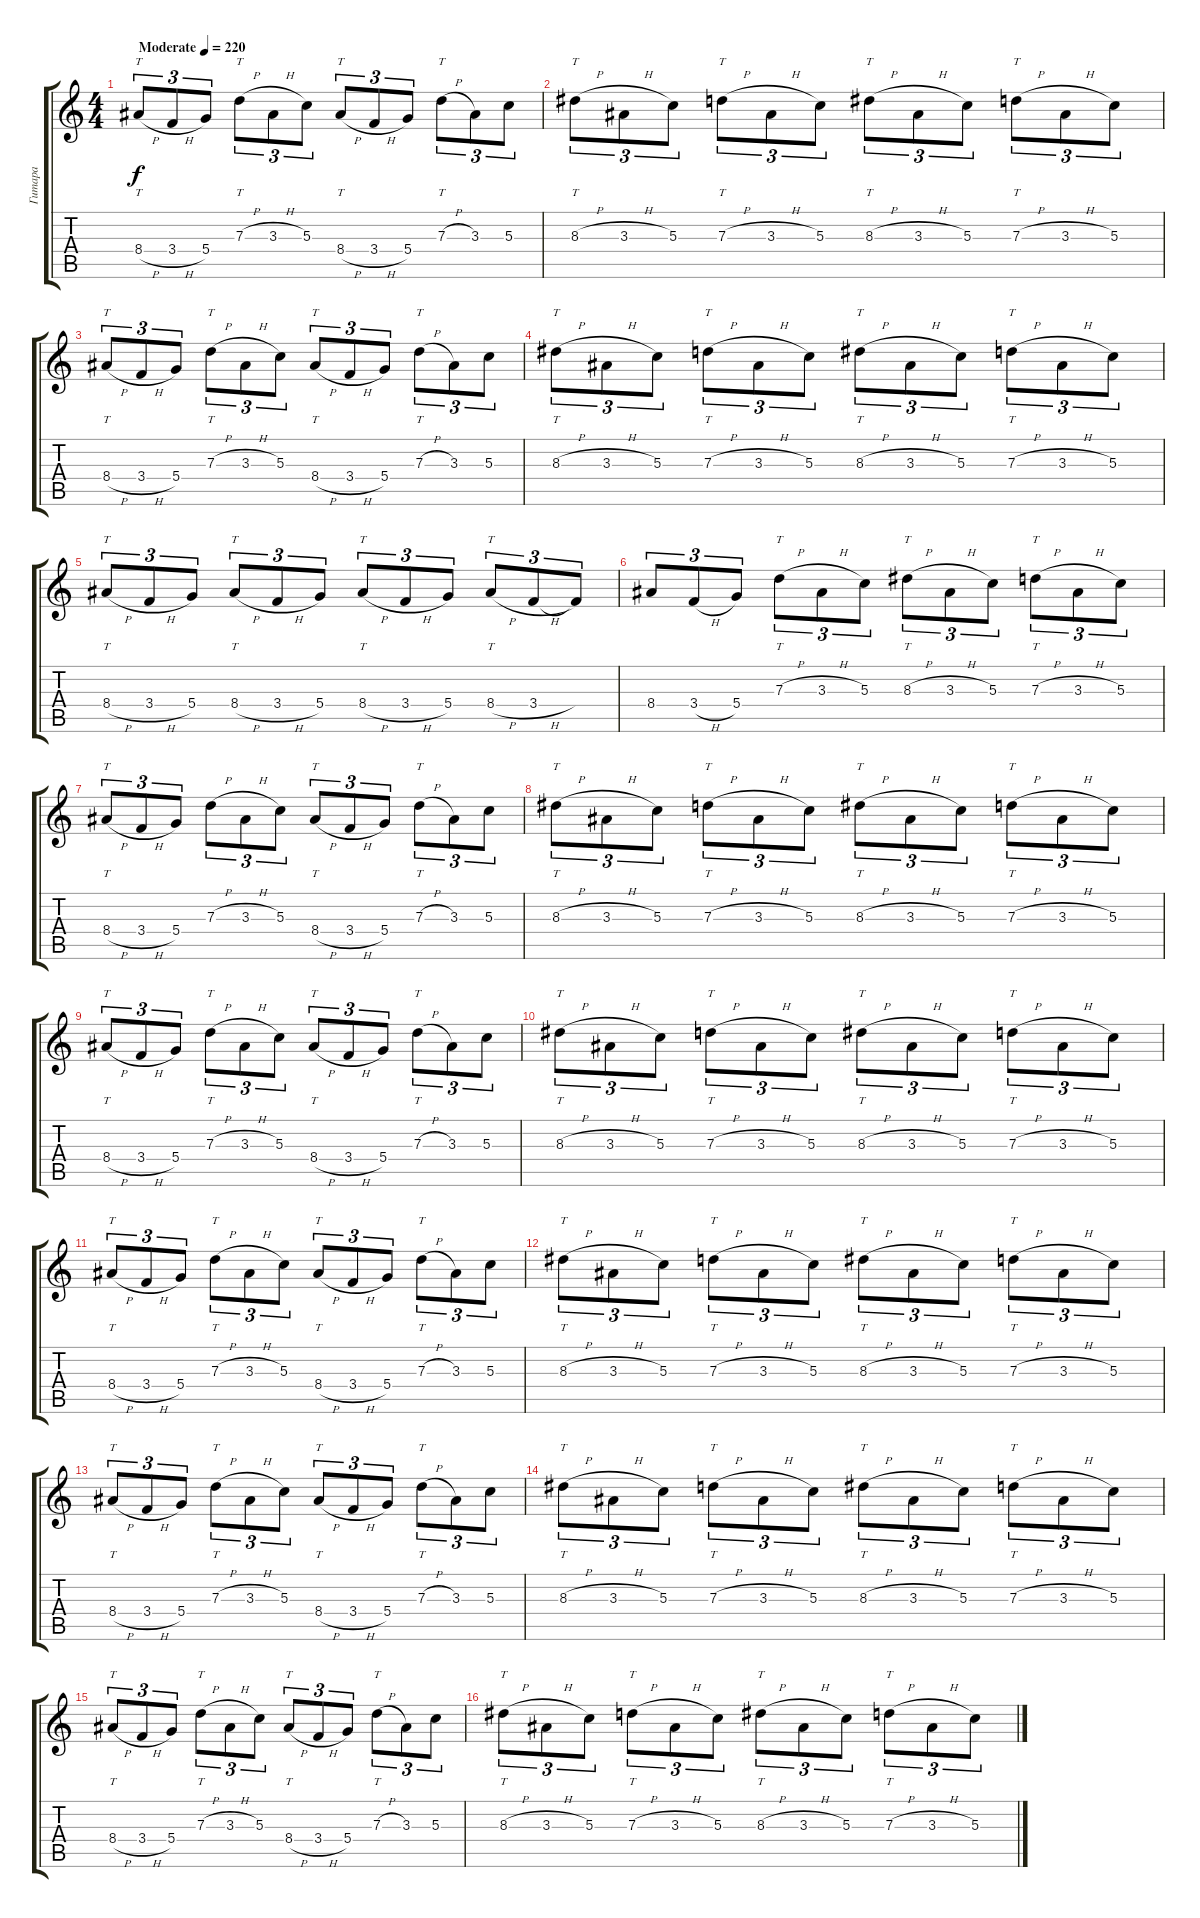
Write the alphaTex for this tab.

\track ("Гитара" "Гитара") {instrument distortionguitar}
\staff {score tabs}
\tuning (E4 B3 G3 D3 A2 D2) {hide}
\ts (4 4)
\tempo (220 "Moderate")
\clef g2
\ks c
8.4{h}.8{tt tu (3 2) dy f instrument distortionguitar} 3.4{h}.8{tu (3 2)} 5.4.8{tu (3 2)} 7.3{h}.8{tt tu (3 2)} 3.3{h}.8{tu (3 2)} 5.3.8{tu (3 2)} 8.4{h}.8{tt tu (3 2)} 3.4{h}.8{tu (3 2)} 5.4.8{tu (3 2)} 7.3{h}.8{tt tu (3 2)} 3.3.8{tu (3 2)} 5.3.8{tu (3 2)} |
8.3{h}.8{tt tu (3 2)} 3.3{h}.8{tu (3 2)} 5.3.8{tu (3 2)} 7.3{h}.8{tt tu (3 2)} 3.3{h}.8{tu (3 2)} 5.3.8{tu (3 2)} 8.3{h}.8{tt tu (3 2)} 3.3{h}.8{tu (3 2)} 5.3.8{tu (3 2)} 7.3{h}.8{tt tu (3 2)} 3.3{h}.8{tu (3 2)} 5.3.8{tu (3 2)} |
8.4{h}.8{tt tu (3 2)} 3.4{h}.8{tu (3 2)} 5.4.8{tu (3 2)} 7.3{h}.8{tt tu (3 2)} 3.3{h}.8{tu (3 2)} 5.3.8{tu (3 2)} 8.4{h}.8{tt tu (3 2)} 3.4{h}.8{tu (3 2)} 5.4.8{tu (3 2)} 7.3{h}.8{tt tu (3 2)} 3.3.8{tu (3 2)} 5.3.8{tu (3 2)} |
8.3{h}.8{tt tu (3 2)} 3.3{h}.8{tu (3 2)} 5.3.8{tu (3 2)} 7.3{h}.8{tt tu (3 2)} 3.3{h}.8{tu (3 2)} 5.3.8{tu (3 2)} 8.3{h}.8{tt tu (3 2)} 3.3{h}.8{tu (3 2)} 5.3.8{tu (3 2)} 7.3{h}.8{tt tu (3 2)} 3.3{h}.8{tu (3 2)} 5.3.8{tu (3 2)} |
8.4{h}.8{tt tu (3 2)} 3.4{h}.8{tu (3 2)} 5.4.8{tu (3 2)} 8.4{h}.8{tt tu (3 2)} 3.4{h}.8{tu (3 2)} 5.4.8{tu (3 2)} 8.4{h}.8{tt tu (3 2)} 3.4{h}.8{tu (3 2)} 5.4.8{tu (3 2)} 8.4{h}.8{tt tu (3 2)} 3.4{h}.8{tu (3 2)} 3.4{t}.8{tu (3 2)} |
8.4.8{tu (3 2)} 3.4{h}.8{tu (3 2)} 5.4.8{tu (3 2)} 7.3{h}.8{tt tu (3 2)} 3.3{h}.8{tu (3 2)} 5.3.8{tu (3 2)} 8.3{h}.8{tt tu (3 2)} 3.3{h}.8{tu (3 2)} 5.3.8{tu (3 2)} 7.3{h}.8{tt tu (3 2)} 3.3{h}.8{tu (3 2)} 5.3.8{tu (3 2)} |
8.4{h}.8{tt tu (3 2)} 3.4{h}.8{tu (3 2)} 5.4.8{tu (3 2)} 7.3{h}.8{tu (3 2)} 3.3{h}.8{tu (3 2)} 5.3.8{tu (3 2)} 8.4{h}.8{tt tu (3 2)} 3.4{h}.8{tu (3 2)} 5.4.8{tu (3 2)} 7.3{h}.8{tt tu (3 2)} 3.3.8{tu (3 2)} 5.3.8{tu (3 2)} |
8.3{h}.8{tt tu (3 2)} 3.3{h}.8{tu (3 2)} 5.3.8{tu (3 2)} 7.3{h}.8{tt tu (3 2)} 3.3{h}.8{tu (3 2)} 5.3.8{tu (3 2)} 8.3{h}.8{tt tu (3 2)} 3.3{h}.8{tu (3 2)} 5.3.8{tu (3 2)} 7.3{h}.8{tt tu (3 2)} 3.3{h}.8{tu (3 2)} 5.3.8{tu (3 2)} |
8.4{h}.8{tt tu (3 2)} 3.4{h}.8{tu (3 2)} 5.4.8{tu (3 2)} 7.3{h}.8{tt tu (3 2)} 3.3{h}.8{tu (3 2)} 5.3.8{tu (3 2)} 8.4{h}.8{tt tu (3 2)} 3.4{h}.8{tu (3 2)} 5.4.8{tu (3 2)} 7.3{h}.8{tt tu (3 2)} 3.3.8{tu (3 2)} 5.3.8{tu (3 2)} |
8.3{h}.8{tt tu (3 2)} 3.3{h}.8{tu (3 2)} 5.3.8{tu (3 2)} 7.3{h}.8{tt tu (3 2)} 3.3{h}.8{tu (3 2)} 5.3.8{tu (3 2)} 8.3{h}.8{tt tu (3 2)} 3.3{h}.8{tu (3 2)} 5.3.8{tu (3 2)} 7.3{h}.8{tt tu (3 2)} 3.3{h}.8{tu (3 2)} 5.3.8{tu (3 2)} |
8.4{h}.8{tt tu (3 2)} 3.4{h}.8{tu (3 2)} 5.4.8{tu (3 2)} 7.3{h}.8{tt tu (3 2)} 3.3{h}.8{tu (3 2)} 5.3.8{tu (3 2)} 8.4{h}.8{tt tu (3 2)} 3.4{h}.8{tu (3 2)} 5.4.8{tu (3 2)} 7.3{h}.8{tt tu (3 2)} 3.3.8{tu (3 2)} 5.3.8{tu (3 2)} |
8.3{h}.8{tt tu (3 2)} 3.3{h}.8{tu (3 2)} 5.3.8{tu (3 2)} 7.3{h}.8{tt tu (3 2)} 3.3{h}.8{tu (3 2)} 5.3.8{tu (3 2)} 8.3{h}.8{tt tu (3 2)} 3.3{h}.8{tu (3 2)} 5.3.8{tu (3 2)} 7.3{h}.8{tt tu (3 2)} 3.3{h}.8{tu (3 2)} 5.3.8{tu (3 2)} |
8.4{h}.8{tt tu (3 2)} 3.4{h}.8{tu (3 2)} 5.4.8{tu (3 2)} 7.3{h}.8{tt tu (3 2)} 3.3{h}.8{tu (3 2)} 5.3.8{tu (3 2)} 8.4{h}.8{tt tu (3 2)} 3.4{h}.8{tu (3 2)} 5.4.8{tu (3 2)} 7.3{h}.8{tt tu (3 2)} 3.3.8{tu (3 2)} 5.3.8{tu (3 2)} |
8.3{h}.8{tt tu (3 2)} 3.3{h}.8{tu (3 2)} 5.3.8{tu (3 2)} 7.3{h}.8{tt tu (3 2)} 3.3{h}.8{tu (3 2)} 5.3.8{tu (3 2)} 8.3{h}.8{tt tu (3 2)} 3.3{h}.8{tu (3 2)} 5.3.8{tu (3 2)} 7.3{h}.8{tt tu (3 2)} 3.3{h}.8{tu (3 2)} 5.3.8{tu (3 2)} |
8.4{h}.8{tt tu (3 2)} 3.4{h}.8{tu (3 2)} 5.4.8{tu (3 2)} 7.3{h}.8{tt tu (3 2)} 3.3{h}.8{tu (3 2)} 5.3.8{tu (3 2)} 8.4{h}.8{tt tu (3 2)} 3.4{h}.8{tu (3 2)} 5.4.8{tu (3 2)} 7.3{h}.8{tt tu (3 2)} 3.3.8{tu (3 2)} 5.3.8{tu (3 2)} |
8.3{h}.8{tt tu (3 2)} 3.3{h}.8{tu (3 2)} 5.3.8{tu (3 2)} 7.3{h}.8{tt tu (3 2)} 3.3{h}.8{tu (3 2)} 5.3.8{tu (3 2)} 8.3{h}.8{tt tu (3 2)} 3.3{h}.8{tu (3 2)} 5.3.8{tu (3 2)} 7.3{h}.8{tt tu (3 2)} 3.3{h}.8{tu (3 2)} 5.3.8{tu (3 2)}
